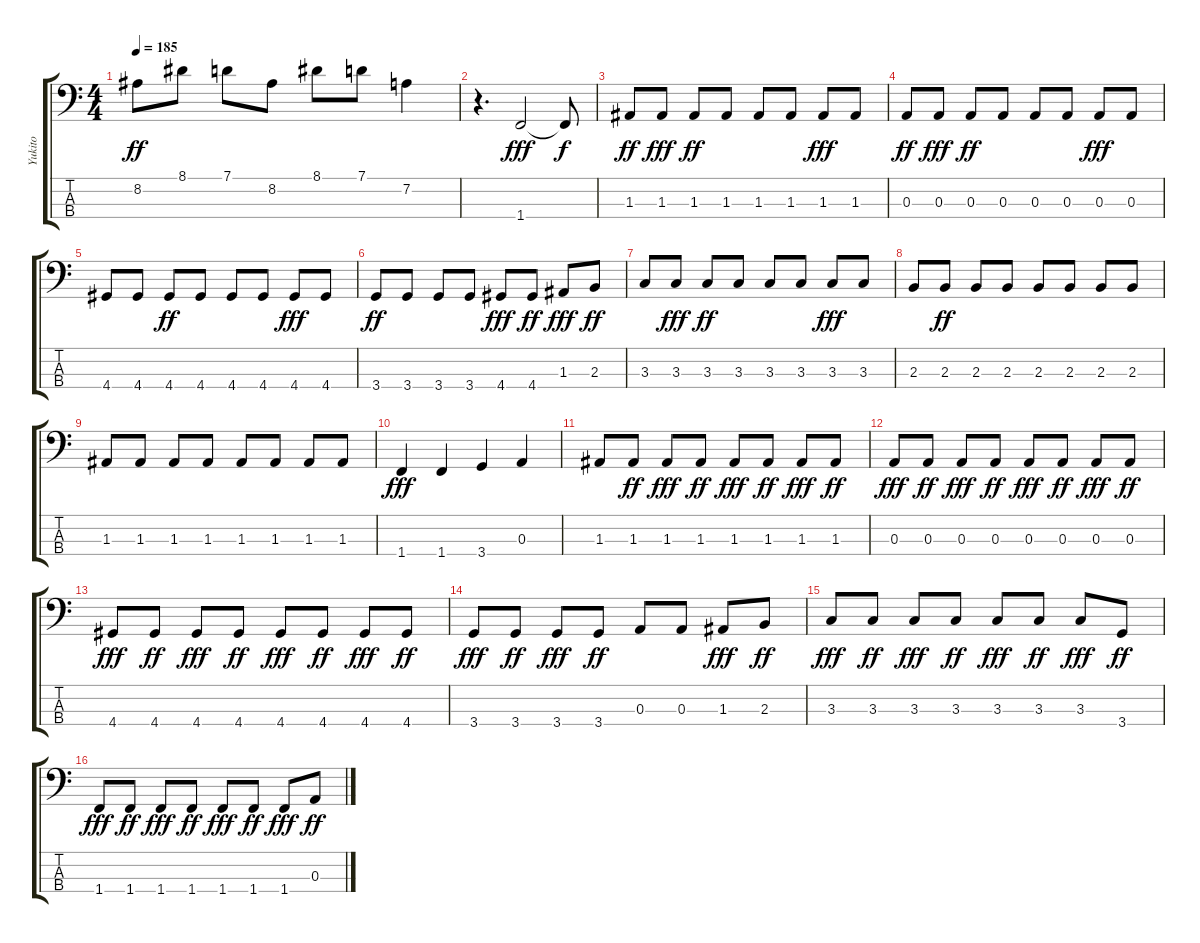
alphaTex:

\track ("Yukito" "Yukito") {instrument electricbassfinger}
\staff {score tabs}
\tuning (G2 D2 A1 E1) {hide}
\ts (4 4)
\tempo 185
\clef f4
\ks c
8.2.8{dy ff} 8.1.8 7.1.8 8.2.8 8.1.8 7.1.8 7.2.4 |
r.4{d} 1.4.2{dy fff} 1.4{t}.8{dy f} |
1.3.8{dy ff} 1.3.8{dy fff} 1.3.8{dy ff} 1.3.8 1.3.8 1.3.8 1.3.8{dy fff} 1.3.8 |
0.3.8{dy ff} 0.3.8{dy fff} 0.3.8{dy ff} 0.3.8 0.3.8 0.3.8 0.3.8{dy fff} 0.3.8 |
4.4.8 4.4.8 4.4.8{dy ff} 4.4.8 4.4.8 4.4.8 4.4.8{dy fff} 4.4.8 |
3.4.8{dy ff} 3.4.8 3.4.8 3.4.8 4.4.8{dy fff} 4.4.8{dy ff} 1.3.8{dy fff} 2.3.8{dy ff} |
3.3.8 3.3.8{dy fff} 3.3.8{dy ff} 3.3.8 3.3.8 3.3.8 3.3.8{dy fff} 3.3.8 |
2.3.8 2.3.8{dy ff} 2.3.8 2.3.8 2.3.8 2.3.8 2.3.8 2.3.8 |
1.3.8 1.3.8 1.3.8 1.3.8 1.3.8 1.3.8 1.3.8 1.3.8 |
1.4.4{dy fff} 1.4.4 3.4.4 0.3.4 |
1.3.8 1.3.8{dy ff} 1.3.8{dy fff} 1.3.8{dy ff} 1.3.8{dy fff} 1.3.8{dy ff} 1.3.8{dy fff} 1.3.8{dy ff} |
0.3.8{dy fff} 0.3.8{dy ff} 0.3.8{dy fff} 0.3.8{dy ff} 0.3.8{dy fff} 0.3.8{dy ff} 0.3.8{dy fff} 0.3.8{dy ff} |
4.4.8{dy fff} 4.4.8{dy ff} 4.4.8{dy fff} 4.4.8{dy ff} 4.4.8{dy fff} 4.4.8{dy ff} 4.4.8{dy fff} 4.4.8{dy ff} |
3.4.8{dy fff} 3.4.8{dy ff} 3.4.8{dy fff} 3.4.8{dy ff} 0.3.8 0.3.8 1.3.8{dy fff} 2.3.8{dy ff} |
3.3.8{dy fff} 3.3.8{dy ff} 3.3.8{dy fff} 3.3.8{dy ff} 3.3.8{dy fff} 3.3.8{dy ff} 3.3.8{dy fff} 3.4.8{dy ff} |
1.4.8{dy fff} 1.4.8{dy ff} 1.4.8{dy fff} 1.4.8{dy ff} 1.4.8{dy fff} 1.4.8{dy ff} 1.4.8{dy fff} 0.3.8{dy ff}
